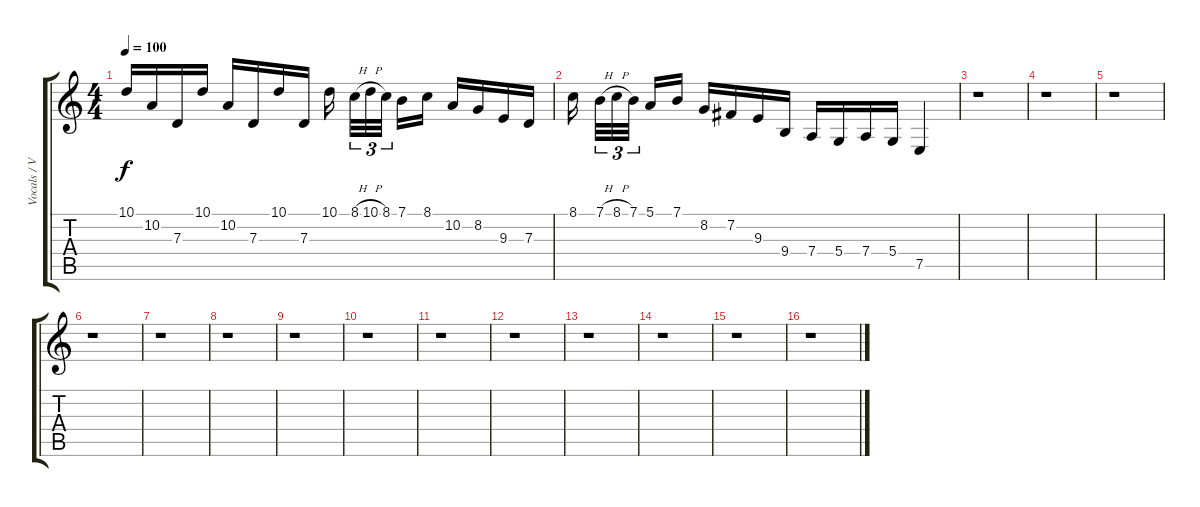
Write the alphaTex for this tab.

\track ("Vocals / Violin" "Vocals / V") {instrument cello}
\staff {score tabs}
\tuning (E4 B3 G3 D3 A2 E2) {hide}
\ts (4 4)
\tempo 100
\clef g2
\ks c
10.1.16{dy f} 10.2.16 7.3.16 10.1.16 10.2.16 7.3.16 10.1.16 7.3.16 10.1.16 8.1{h}.32{tu (3 2)} 10.1{h}.32{tu (3 2)} 8.1.32{tu (3 2)} 7.1.16 8.1.16 10.2.16 8.2.16 9.3.16 7.3.16 |
8.1.16 7.1{h}.32{tu (3 2)} 8.1{h}.32{tu (3 2)} 7.1.32{tu (3 2)} 5.1.16 7.1.16 8.2.16 7.2.16 9.3.16 9.4.16 7.4.16 5.4.16 7.4.16 5.4.16 7.5.4 |
r.1 |
r.1 |
r.1 |
r.1 |
r.1 |
r.1 |
r.1 |
r.1 |
r.1 |
r.1 |
r.1 |
r.1 |
r.1 |
r.1
